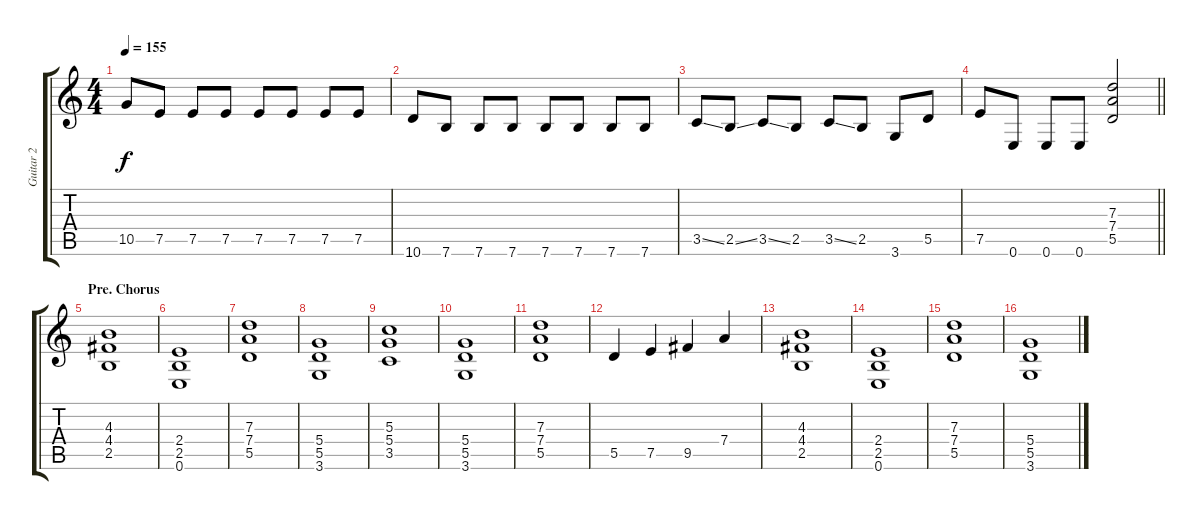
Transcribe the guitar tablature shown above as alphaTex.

\track ("Guitar 2" "Guitar 2") {instrument overdrivenguitar}
\staff {score tabs}
\tuning (E4 B3 G3 D3 A2 E2) {hide}
\ts (4 4)
\tempo 155
\clef g2
\ks c
10.5.8{dy f} 7.5.8 7.5.8 7.5.8 7.5.8 7.5.8 7.5.8 7.5.8 |
10.6.8 7.6.8 7.6.8 7.6.8 7.6.8 7.6.8 7.6.8 7.6.8 |
3.5{ss}.8 2.5{ss}.8 3.5{ss}.8 2.5.8 3.5{ss}.8 2.5.8 3.6.8 5.5.8 |
\barLineRight lightlight
7.5.8 0.6.8 0.6.8 0.6.8 (7.3 7.4 5.5).2 |
\section ("" "Pre. Chorus")
(4.3 4.4 2.5).1 |
(2.4 2.5 0.6).1 |
(7.3 7.4 5.5).1 |
(5.4 5.5 3.6).1 |
(5.3 5.4 3.5).1 |
(5.4 5.5 3.6).1 |
(7.3 7.4 5.5).1 |
5.5.4 7.5.4 9.5.4 7.4.4 |
(4.3 4.4 2.5).1 |
(2.4 2.5 0.6).1 |
(7.3 7.4 5.5).1 |
(5.4 5.5 3.6).1
